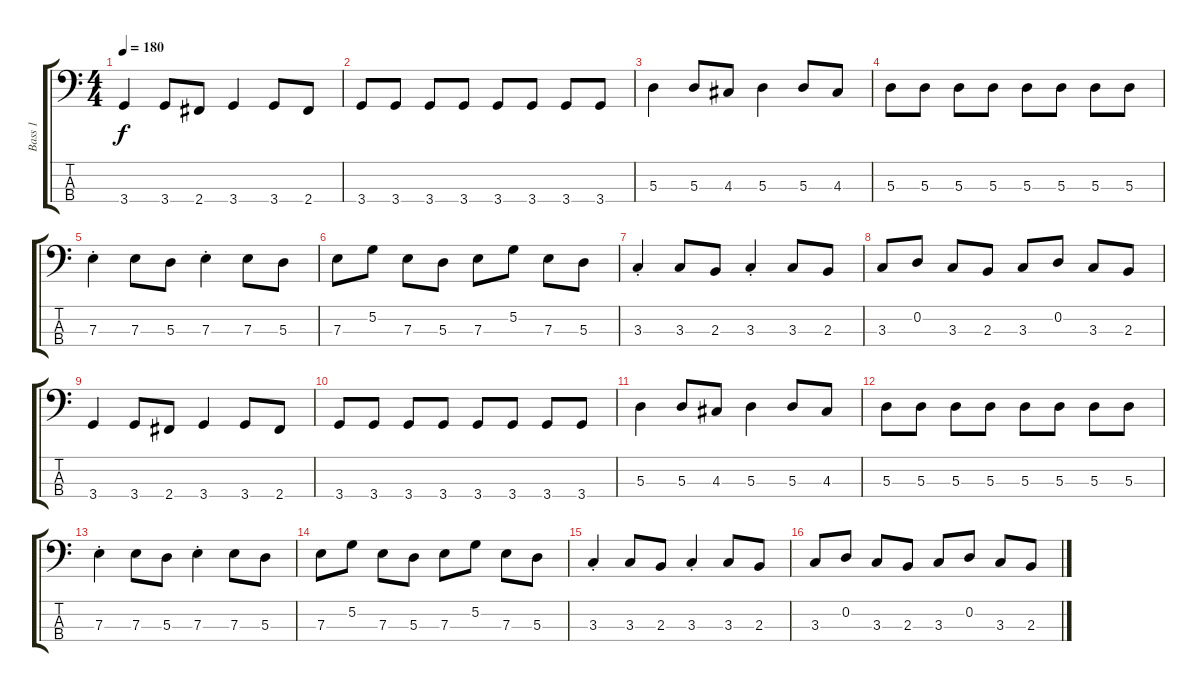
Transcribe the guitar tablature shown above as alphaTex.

\track ("Bass 1" "Bass 1") {instrument electricbasspick}
\staff {score tabs}
\tuning (G2 D2 A1 E1) {hide}
\ts (4 4)
\tempo 180
\clef f4
\ks c
3.4.4{dy f} 3.4.8 2.4.8 3.4.4 3.4.8 2.4.8 |
3.4.8 3.4.8 3.4.8 3.4.8 3.4.8 3.4.8 3.4.8 3.4.8 |
5.3.4 5.3.8 4.3.8 5.3.4 5.3.8 4.3.8 |
5.3.8 5.3.8 5.3.8 5.3.8 5.3.8 5.3.8 5.3.8 5.3.8 |
7.3{st}.4 7.3.8 5.3.8 7.3{st}.4 7.3.8 5.3.8 |
7.3.8 5.2.8 7.3.8 5.3.8 7.3.8 5.2.8 7.3.8 5.3.8 |
3.3{st}.4 3.3.8 2.3.8 3.3{st}.4 3.3.8 2.3.8 |
3.3.8 0.2.8 3.3.8 2.3.8 3.3.8 0.2.8 3.3.8 2.3.8 |
3.4.4 3.4.8 2.4.8 3.4.4 3.4.8 2.4.8 |
3.4.8 3.4.8 3.4.8 3.4.8 3.4.8 3.4.8 3.4.8 3.4.8 |
5.3.4 5.3.8 4.3.8 5.3.4 5.3.8 4.3.8 |
5.3.8 5.3.8 5.3.8 5.3.8 5.3.8 5.3.8 5.3.8 5.3.8 |
7.3{st}.4 7.3.8 5.3.8 7.3{st}.4 7.3.8 5.3.8 |
7.3.8 5.2.8 7.3.8 5.3.8 7.3.8 5.2.8 7.3.8 5.3.8 |
3.3{st}.4 3.3.8 2.3.8 3.3{st}.4 3.3.8 2.3.8 |
3.3.8 0.2.8 3.3.8 2.3.8 3.3.8 0.2.8 3.3.8 2.3.8
